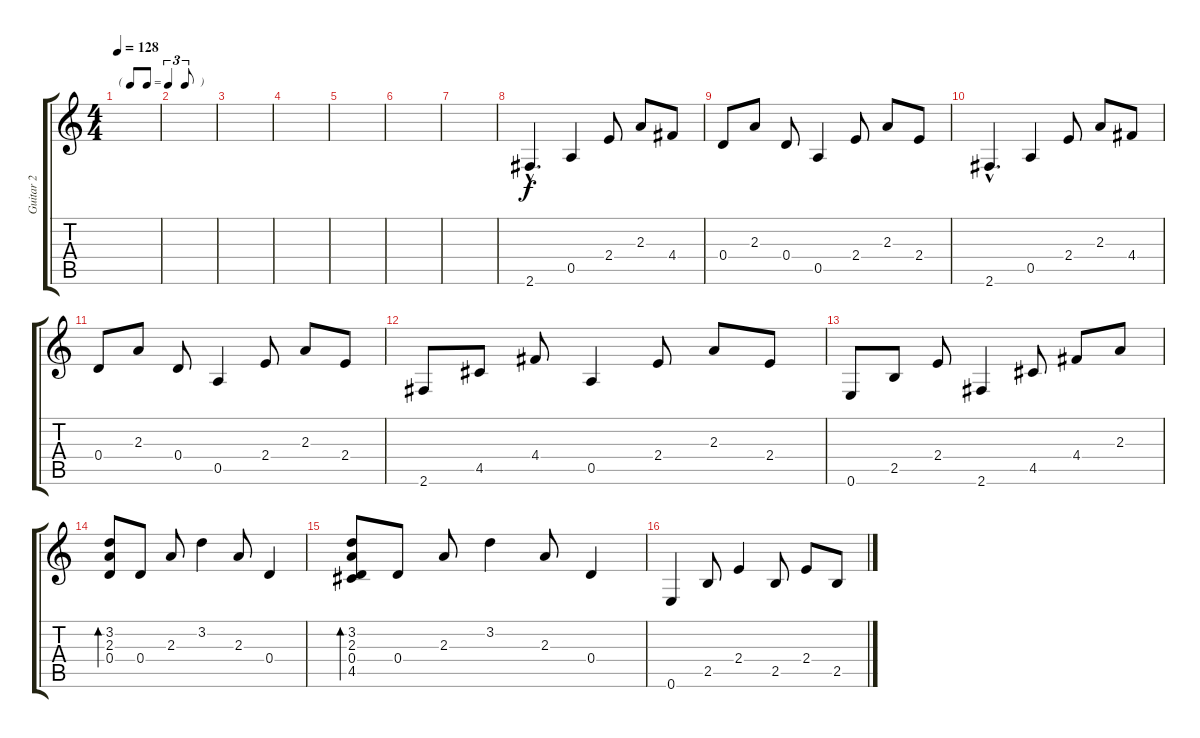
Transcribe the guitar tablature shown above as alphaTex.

\track ("Guitar 2" "Guitar 2") {instrument electricguitarclean}
\staff {score tabs}
\tuning (E4 B3 G3 D3 A2 E2) {hide}
\ts (4 4)
\tf triplet8th
\tempo 128
\clef g2
\ks c
|
|
|
|
|
|
|
2.6{hac}.4{d} 0.5.4 2.4.8 2.3.8 4.4.8 |
0.4.8 2.3.8 0.4.8 0.5.4 2.4.8 2.3.8 2.4.8 |
2.6{hac}.4{d} 0.5.4 2.4.8 2.3.8 4.4.8 |
0.4.8 2.3.8 0.4.8 0.5.4 2.4.8 2.3.8 2.4.8 |
2.6.8 4.5.8 4.4.8 0.5.4 2.4.8 2.3.8 2.4.8 |
0.6.8 2.5.8 2.4.8 2.6.4 4.5.8 4.4.8 2.3.8 |
(3.2 2.3 0.4).8{bd 60} 0.4.8 2.3.8 3.2.4 2.3.8 0.4.4 |
(3.2 2.3 0.4 4.5).8{bd 60} 0.4.8 2.3.8 3.2.4 2.3.8 0.4.4 |
0.6.4 2.5.8 2.4.4 2.5.8 2.4.8 2.5.8
